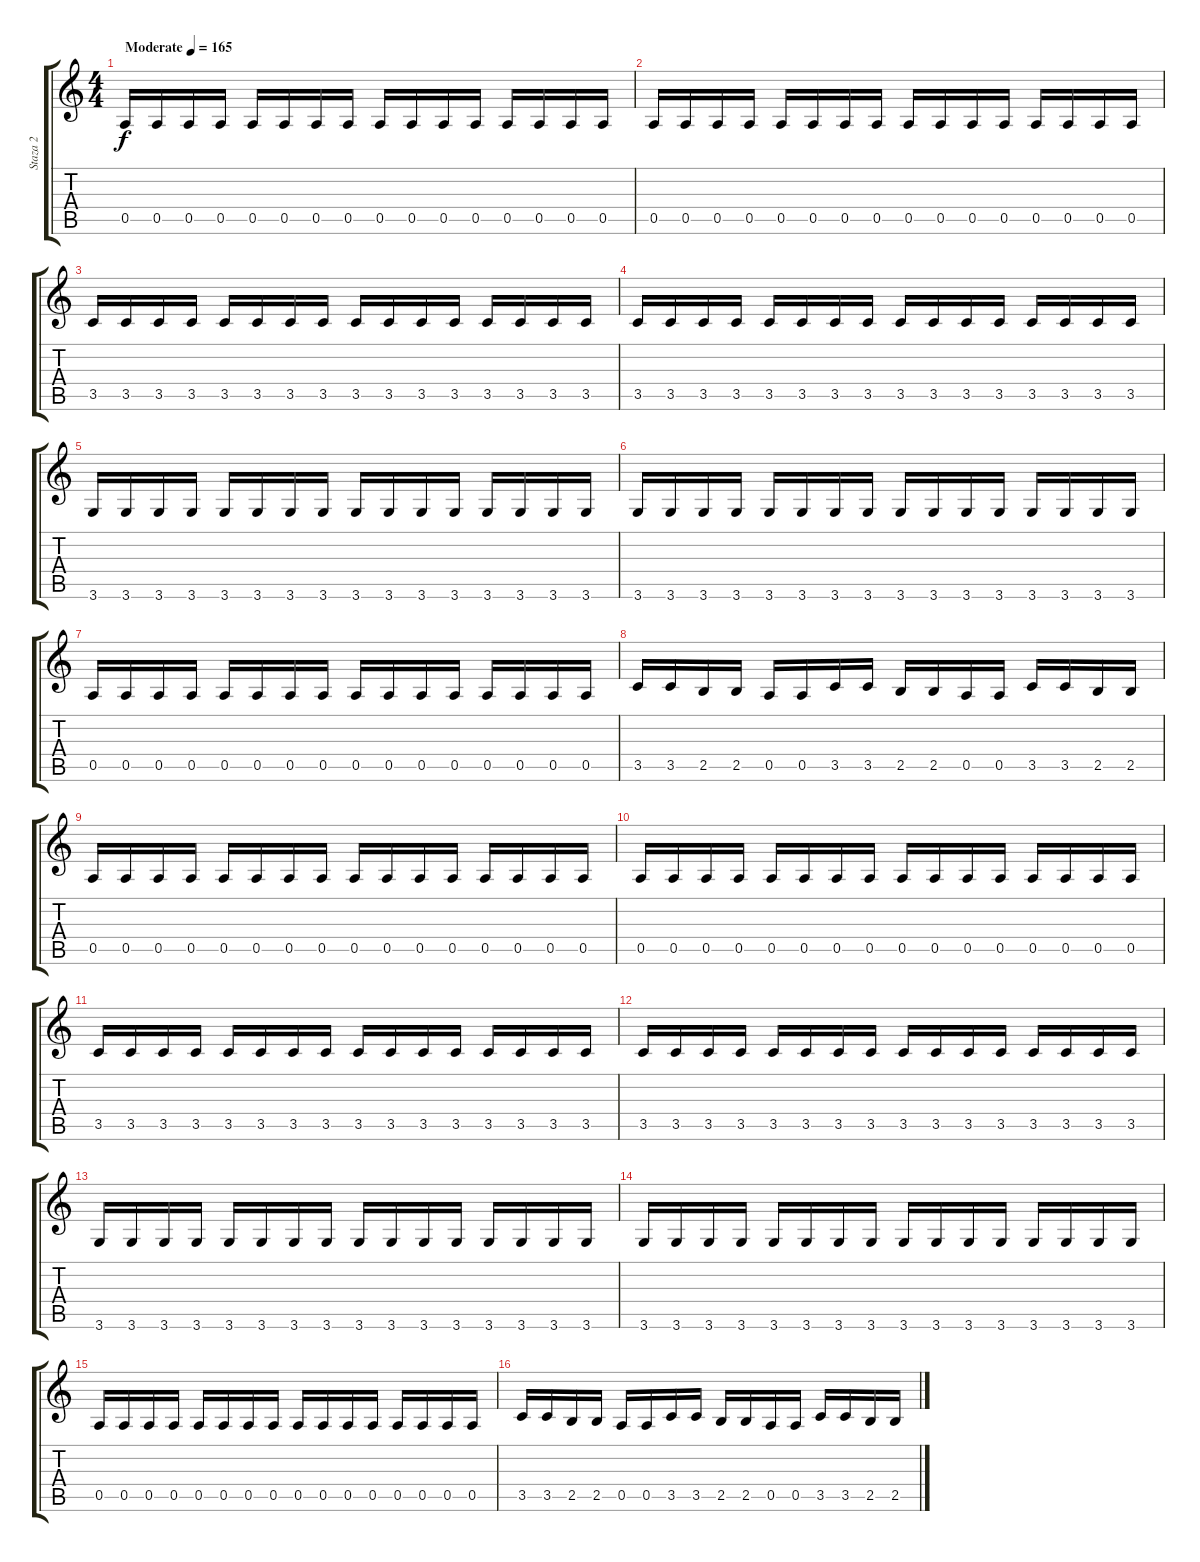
\track ("Staza 2" "Staza 2") {instrument distortionguitar}
\staff {score tabs}
\tuning (E4 B3 G3 D3 A2 E2) {hide}
\ts (4 4)
\tempo (165 "Moderate")
\clef g2
\ks c
0.5.16{dy f instrument distortionguitar} 0.5.16 0.5.16 0.5.16 0.5.16 0.5.16 0.5.16 0.5.16 0.5.16 0.5.16 0.5.16 0.5.16 0.5.16 0.5.16 0.5.16 0.5.16 |
0.5.16 0.5.16 0.5.16 0.5.16 0.5.16 0.5.16 0.5.16 0.5.16 0.5.16 0.5.16 0.5.16 0.5.16 0.5.16 0.5.16 0.5.16 0.5.16 |
3.5.16 3.5.16 3.5.16 3.5.16 3.5.16 3.5.16 3.5.16 3.5.16 3.5.16 3.5.16 3.5.16 3.5.16 3.5.16 3.5.16 3.5.16 3.5.16 |
3.5.16 3.5.16 3.5.16 3.5.16 3.5.16 3.5.16 3.5.16 3.5.16 3.5.16 3.5.16 3.5.16 3.5.16 3.5.16 3.5.16 3.5.16 3.5.16 |
3.6.16 3.6.16 3.6.16 3.6.16 3.6.16 3.6.16 3.6.16 3.6.16 3.6.16 3.6.16 3.6.16 3.6.16 3.6.16 3.6.16 3.6.16 3.6.16 |
3.6.16 3.6.16 3.6.16 3.6.16 3.6.16 3.6.16 3.6.16 3.6.16 3.6.16 3.6.16 3.6.16 3.6.16 3.6.16 3.6.16 3.6.16 3.6.16 |
0.5.16 0.5.16 0.5.16 0.5.16 0.5.16 0.5.16 0.5.16 0.5.16 0.5.16 0.5.16 0.5.16 0.5.16 0.5.16 0.5.16 0.5.16 0.5.16 |
3.5.16 3.5.16 2.5.16 2.5.16 0.5.16 0.5.16 3.5.16 3.5.16 2.5.16 2.5.16 0.5.16 0.5.16 3.5.16 3.5.16 2.5.16 2.5.16 |
0.5.16 0.5.16 0.5.16 0.5.16 0.5.16 0.5.16 0.5.16 0.5.16 0.5.16 0.5.16 0.5.16 0.5.16 0.5.16 0.5.16 0.5.16 0.5.16 |
0.5.16 0.5.16 0.5.16 0.5.16 0.5.16 0.5.16 0.5.16 0.5.16 0.5.16 0.5.16 0.5.16 0.5.16 0.5.16 0.5.16 0.5.16 0.5.16 |
3.5.16 3.5.16 3.5.16 3.5.16 3.5.16 3.5.16 3.5.16 3.5.16 3.5.16 3.5.16 3.5.16 3.5.16 3.5.16 3.5.16 3.5.16 3.5.16 |
3.5.16 3.5.16 3.5.16 3.5.16 3.5.16 3.5.16 3.5.16 3.5.16 3.5.16 3.5.16 3.5.16 3.5.16 3.5.16 3.5.16 3.5.16 3.5.16 |
3.6.16 3.6.16 3.6.16 3.6.16 3.6.16 3.6.16 3.6.16 3.6.16 3.6.16 3.6.16 3.6.16 3.6.16 3.6.16 3.6.16 3.6.16 3.6.16 |
3.6.16 3.6.16 3.6.16 3.6.16 3.6.16 3.6.16 3.6.16 3.6.16 3.6.16 3.6.16 3.6.16 3.6.16 3.6.16 3.6.16 3.6.16 3.6.16 |
0.5.16 0.5.16 0.5.16 0.5.16 0.5.16 0.5.16 0.5.16 0.5.16 0.5.16 0.5.16 0.5.16 0.5.16 0.5.16 0.5.16 0.5.16 0.5.16 |
3.5.16 3.5.16 2.5.16 2.5.16 0.5.16 0.5.16 3.5.16 3.5.16 2.5.16 2.5.16 0.5.16 0.5.16 3.5.16 3.5.16 2.5.16 2.5.16
